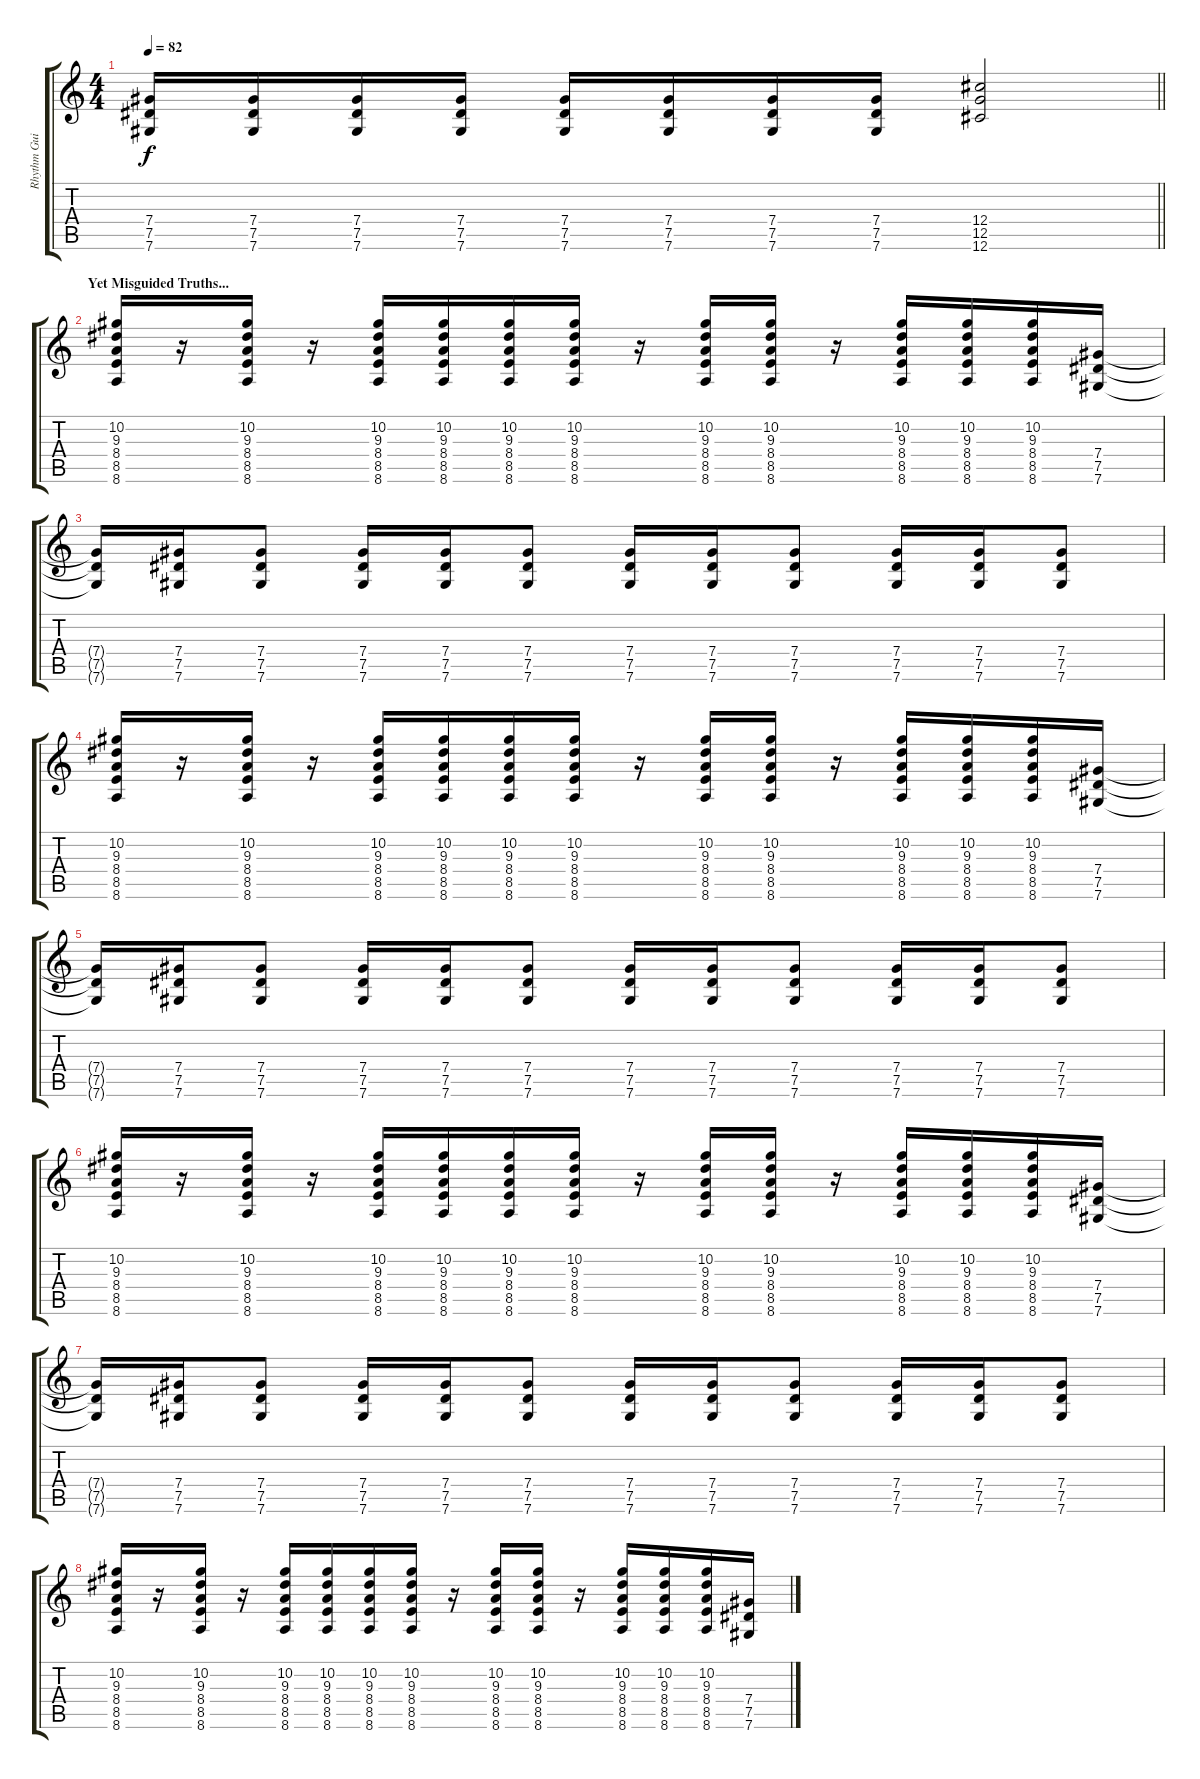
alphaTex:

\track ("Rhythm Guitar" "Rhythm Gui") {instrument overdrivenguitar}
\staff {score tabs}
\tuning (Eb4 Bb3 Gb3 Db3 Ab2 Db2) {hide}
\ts (4 4)
\tempo 82
\clef g2
\barLineRight lightlight
\ks c
(7.4 7.5 7.6).16{dy f} (7.4 7.5 7.6).16 (7.4 7.5 7.6).16 (7.4 7.5 7.6).16 (7.4 7.5 7.6).16 (7.4 7.5 7.6).16 (7.4 7.5 7.6).16 (7.4 7.5 7.6).16 (12.4 12.5 12.6).2 |
\section ("" "Yet Misguided Truths...")
(10.2 9.3 8.4 8.5 8.6).16 r.16 (10.2 9.3 8.4 8.5 8.6).16 r.16 (10.2 9.3 8.4 8.5 8.6).16 (10.2 9.3 8.4 8.5 8.6).16 (10.2 9.3 8.4 8.5 8.6).16 (10.2 9.3 8.4 8.5 8.6).16 r.16 (10.2 9.3 8.4 8.5 8.6).16 (10.2 9.3 8.4 8.5 8.6).16 r.16 (10.2 9.3 8.4 8.5 8.6).16 (10.2 9.3 8.4 8.5 8.6).16 (10.2 9.3 8.4 8.5 8.6).16 (7.4 7.5 7.6).16 |
(7.4{t} 7.5{t} 7.6{t}).16 (7.4 7.5 7.6).16 (7.4 7.5 7.6).8 (7.4 7.5 7.6).16 (7.4 7.5 7.6).16 (7.4 7.5 7.6).8 (7.4 7.5 7.6).16 (7.4 7.5 7.6).16 (7.4 7.5 7.6).8 (7.4 7.5 7.6).16 (7.4 7.5 7.6).16 (7.4 7.5 7.6).8 |
(10.2 9.3 8.4 8.5 8.6).16 r.16 (10.2 9.3 8.4 8.5 8.6).16 r.16 (10.2 9.3 8.4 8.5 8.6).16 (10.2 9.3 8.4 8.5 8.6).16 (10.2 9.3 8.4 8.5 8.6).16 (10.2 9.3 8.4 8.5 8.6).16 r.16 (10.2 9.3 8.4 8.5 8.6).16 (10.2 9.3 8.4 8.5 8.6).16 r.16 (10.2 9.3 8.4 8.5 8.6).16 (10.2 9.3 8.4 8.5 8.6).16 (10.2 9.3 8.4 8.5 8.6).16 (7.4 7.5 7.6).16 |
(7.4{t} 7.5{t} 7.6{t}).16 (7.4 7.5 7.6).16 (7.4 7.5 7.6).8 (7.4 7.5 7.6).16 (7.4 7.5 7.6).16 (7.4 7.5 7.6).8 (7.4 7.5 7.6).16 (7.4 7.5 7.6).16 (7.4 7.5 7.6).8 (7.4 7.5 7.6).16 (7.4 7.5 7.6).16 (7.4 7.5 7.6).8 |
(10.2 9.3 8.4 8.5 8.6).16 r.16 (10.2 9.3 8.4 8.5 8.6).16 r.16 (10.2 9.3 8.4 8.5 8.6).16 (10.2 9.3 8.4 8.5 8.6).16 (10.2 9.3 8.4 8.5 8.6).16 (10.2 9.3 8.4 8.5 8.6).16 r.16 (10.2 9.3 8.4 8.5 8.6).16 (10.2 9.3 8.4 8.5 8.6).16 r.16 (10.2 9.3 8.4 8.5 8.6).16 (10.2 9.3 8.4 8.5 8.6).16 (10.2 9.3 8.4 8.5 8.6).16 (7.4 7.5 7.6).16 |
(7.4{t} 7.5{t} 7.6{t}).16 (7.4 7.5 7.6).16 (7.4 7.5 7.6).8 (7.4 7.5 7.6).16 (7.4 7.5 7.6).16 (7.4 7.5 7.6).8 (7.4 7.5 7.6).16 (7.4 7.5 7.6).16 (7.4 7.5 7.6).8 (7.4 7.5 7.6).16 (7.4 7.5 7.6).16 (7.4 7.5 7.6).8 |
(10.2 9.3 8.4 8.5 8.6).16 r.16 (10.2 9.3 8.4 8.5 8.6).16 r.16 (10.2 9.3 8.4 8.5 8.6).16 (10.2 9.3 8.4 8.5 8.6).16 (10.2 9.3 8.4 8.5 8.6).16 (10.2 9.3 8.4 8.5 8.6).16 r.16 (10.2 9.3 8.4 8.5 8.6).16 (10.2 9.3 8.4 8.5 8.6).16 r.16 (10.2 9.3 8.4 8.5 8.6).16 (10.2 9.3 8.4 8.5 8.6).16 (10.2 9.3 8.4 8.5 8.6).16 (7.4 7.5 7.6).16
